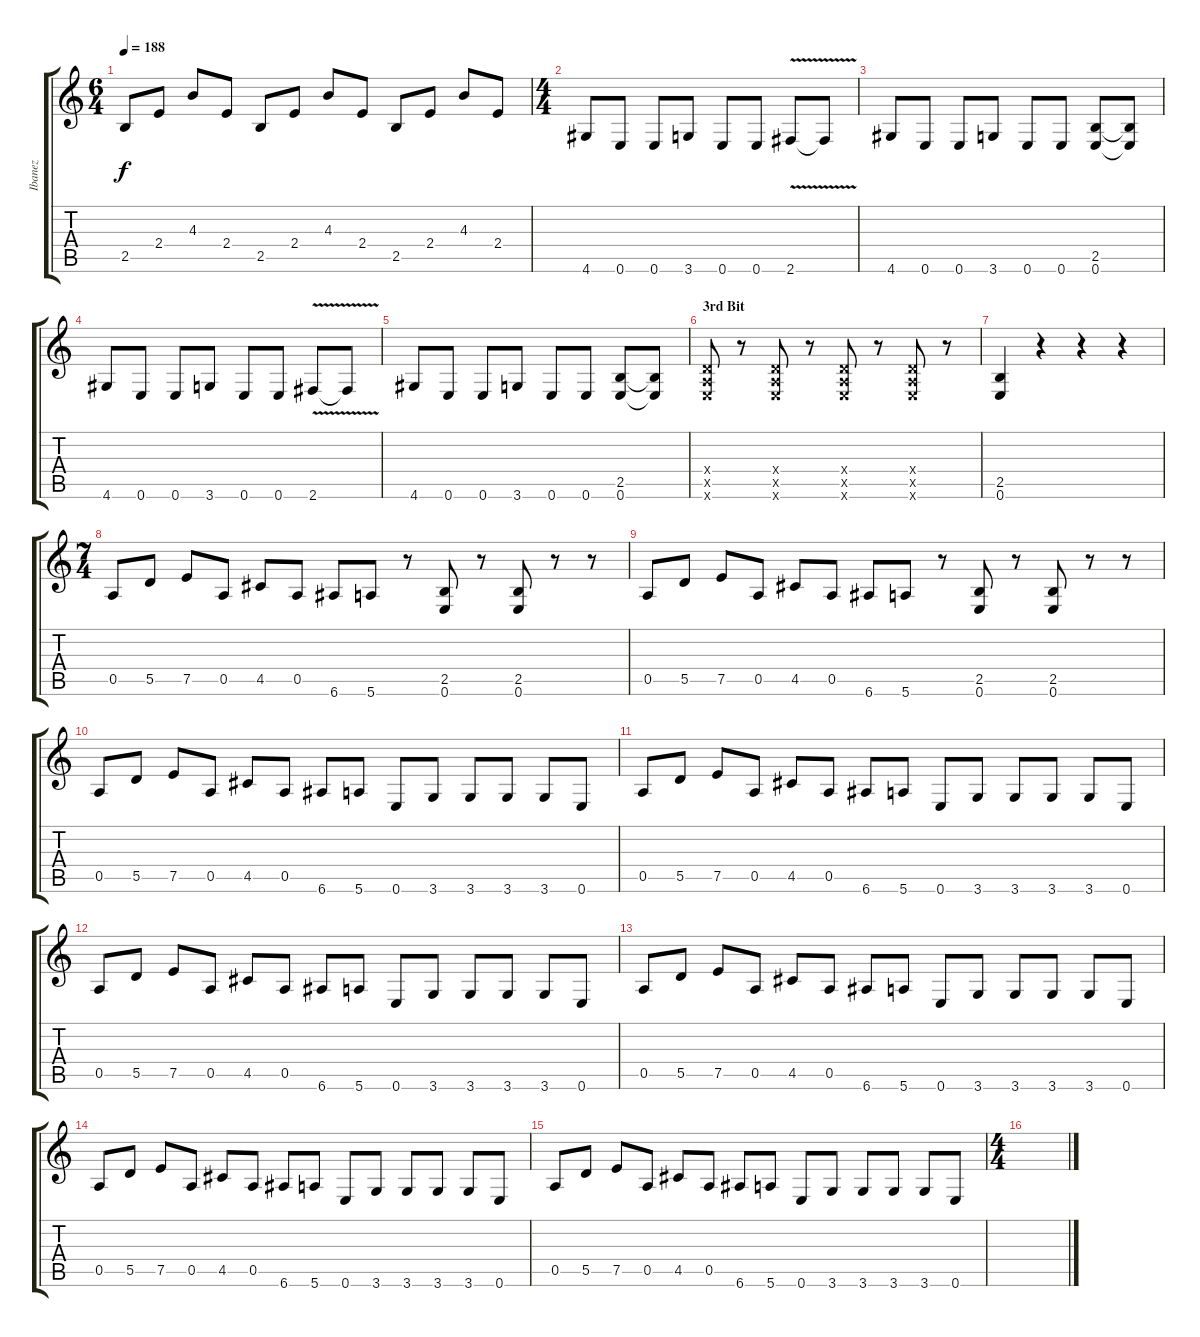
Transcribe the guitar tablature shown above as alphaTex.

\track ("Ibanez" "Ibanez") {instrument distortionguitar}
\staff {score tabs}
\tuning (E4 B3 G3 D3 A2 E2) {hide}
\ts (6 4)
\tempo 188
\clef g2
\ks c
2.5.8{dy f} 2.4.8 4.3.8 2.4.8 2.5.8 2.4.8 4.3.8 2.4.8 2.5.8 2.4.8 4.3.8 2.4.8 |
\ts (4 4)
4.6.8 0.6.8 0.6.8 3.6.8 0.6.8 0.6.8 2.6{v}.8 2.6{t}.8 |
4.6.8 0.6.8 0.6.8 3.6.8 0.6.8 0.6.8 (2.5 0.6).8 (2.5{t} 0.6{t}).8 |
4.6.8 0.6.8 0.6.8 3.6.8 0.6.8 0.6.8 2.6{v}.8 2.6{t}.8 |
4.6.8 0.6.8 0.6.8 3.6.8 0.6.8 0.6.8 (2.5 0.6).8 (2.5{t} 0.6{t}).8 |
\section ("" "3rd Bit")
(0.4{x} 0.5{x} 0.6{x}).8 r.8 (0.4{x} 0.5{x} 0.6{x}).8 r.8 (0.4{x} 0.5{x} 0.6{x}).8 r.8 (0.4{x} 0.5{x} 0.6{x}).8 r.8 |
(2.5 0.6).4 r.4 r.4 r.4 |
\ts (7 4)
0.5.8 5.5.8 7.5.8 0.5.8 4.5.8 0.5.8 6.6.8 5.6.8 r.8 (2.5 0.6).8 r.8 (2.5 0.6).8 r.8 r.8 |
0.5.8 5.5.8 7.5.8 0.5.8 4.5.8 0.5.8 6.6.8 5.6.8 r.8 (2.5 0.6).8 r.8 (2.5 0.6).8 r.8 r.8 |
0.5.8 5.5.8 7.5.8 0.5.8 4.5.8 0.5.8 6.6.8 5.6.8 0.6.8 3.6.8 3.6.8 3.6.8 3.6.8 0.6.8 |
0.5.8 5.5.8 7.5.8 0.5.8 4.5.8 0.5.8 6.6.8 5.6.8 0.6.8 3.6.8 3.6.8 3.6.8 3.6.8 0.6.8 |
0.5.8 5.5.8 7.5.8 0.5.8 4.5.8 0.5.8 6.6.8 5.6.8 0.6.8 3.6.8 3.6.8 3.6.8 3.6.8 0.6.8 |
0.5.8 5.5.8 7.5.8 0.5.8 4.5.8 0.5.8 6.6.8 5.6.8 0.6.8 3.6.8 3.6.8 3.6.8 3.6.8 0.6.8 |
0.5.8 5.5.8 7.5.8 0.5.8 4.5.8 0.5.8 6.6.8 5.6.8 0.6.8 3.6.8 3.6.8 3.6.8 3.6.8 0.6.8 |
0.5.8 5.5.8 7.5.8 0.5.8 4.5.8 0.5.8 6.6.8 5.6.8 0.6.8 3.6.8 3.6.8 3.6.8 3.6.8 0.6.8 |
\ts (4 4)
